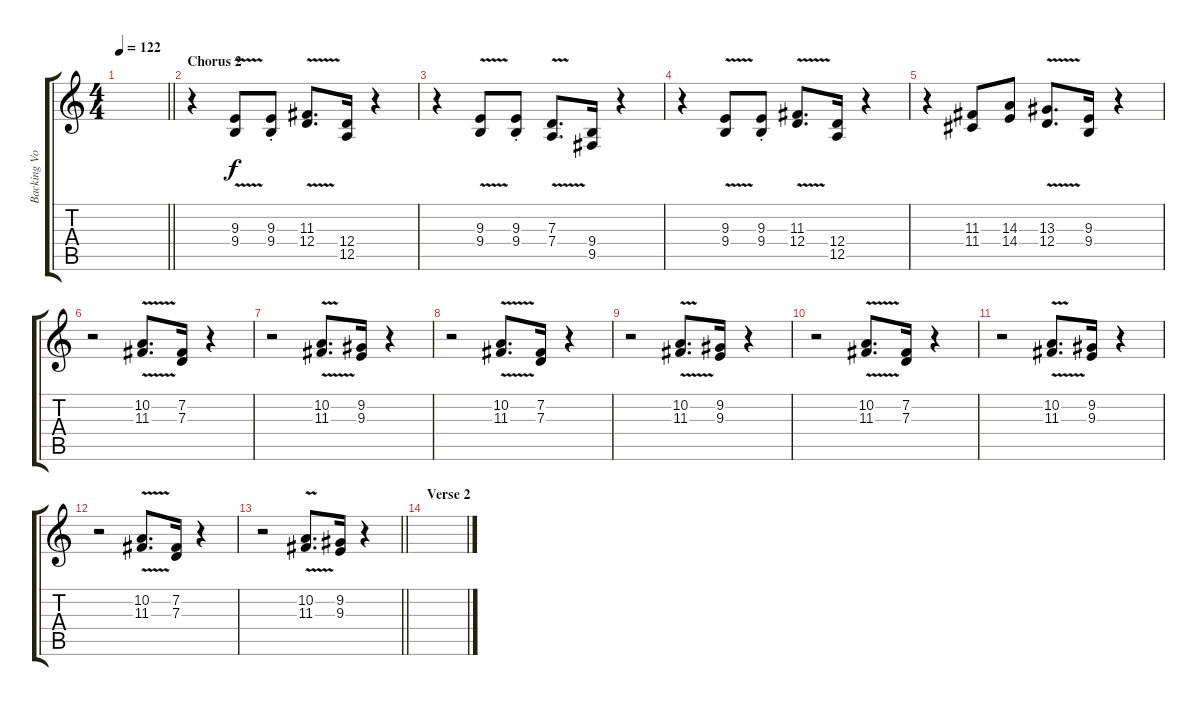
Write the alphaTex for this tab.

\track ("Backing Vocals" "Backing Vo") {instrument choiraahs bank 255}
\staff {score tabs}
\tuning (E4 B3 G3 D3 A2 E2) {hide}
\ts (4 4)
\tempo 122
\clef g2
\barLineRight lightlight
\ks c
|
\section ("" "Chorus 2")
r.4 (9.3{v} 9.4{v}).8 (9.3{st} 9.4{st}).8 (11.3{v} 12.4{v}).8{d} (12.4 12.5).16 r.4 |
r.4 (9.3{v} 9.4{v}).8 (9.3{st} 9.4{st}).8 (7.3{v} 7.4{v}).8{d} (9.4 9.5).16 r.4 |
r.4 (9.3{v} 9.4{v}).8 (9.3{st} 9.4{st}).8 (11.3{v} 12.4{v}).8{d} (12.4 12.5).16 r.4 |
r.4 (11.3 11.4).8 (14.3 14.4).8 (13.3{v} 12.4{v}).8{d} (9.3 9.4).16 r.4 |
r.2 (10.2{v} 11.3{v}).8{d} (7.2 7.3).16 r.4 |
r.2 (10.2{v} 11.3{v}).8{d} (9.2 9.3).16 r.4 |
r.2 (10.2{v} 11.3{v}).8{d} (7.2 7.3).16 r.4 |
r.2 (10.2{v} 11.3{v}).8{d} (9.2 9.3).16 r.4 |
r.2 (10.2{v} 11.3{v}).8{d} (7.2 7.3).16 r.4 |
r.2 (10.2{v} 11.3{v}).8{d} (9.2 9.3).16 r.4 |
r.2 (10.2{v} 11.3{v}).8{d} (7.2 7.3).16 r.4 |
\barLineRight lightlight
r.2 (10.2{v} 11.3{v}).8{d} (9.2 9.3).16 r.4 |
\section ("" "Verse 2")
